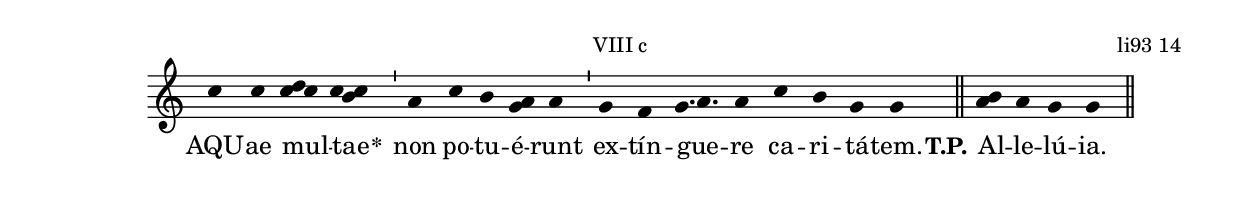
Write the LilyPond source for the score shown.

\version "2.19.32"

\include "../lib/synopsis.ily"

\score {
  \transpose c c' {
    \plainchant
    c'4 c' \melisma { c' d' c' } \melisma { c' b c' } \bar "'"
    a c' b \melisma { g a } a4. \bar "'"
    g f \melisma { g a } a c' b g4. g \bar "||"
    \melisma { a4 b } a g4. g \bar "||"
  }
  \addlyrics {
    AQU -- ae mul -- tae \set stanza = "*"
    non po -- tu -- é -- runt
    ex -- tín -- gue -- re ca -- ri -- tá -- tem.
    % In textibus propriis LH antiphona est sic, brevior quam in textibus antiquioribus,
    % ubi sequitur "nec flúmina óbruent illam."
    \set stanza = \markup{T.P.} Al -- le -- lú -- ia.
  }
  \header {
    quid = "antiphona"
    annotation = "VIII c"
    fontes = "li93 14"
  }
}

%{
\score {
  \transpose c c' {
    \plainchant

  }
  \addlyrics {

  }
  \header {
    fontes = ""
  }
}
%}